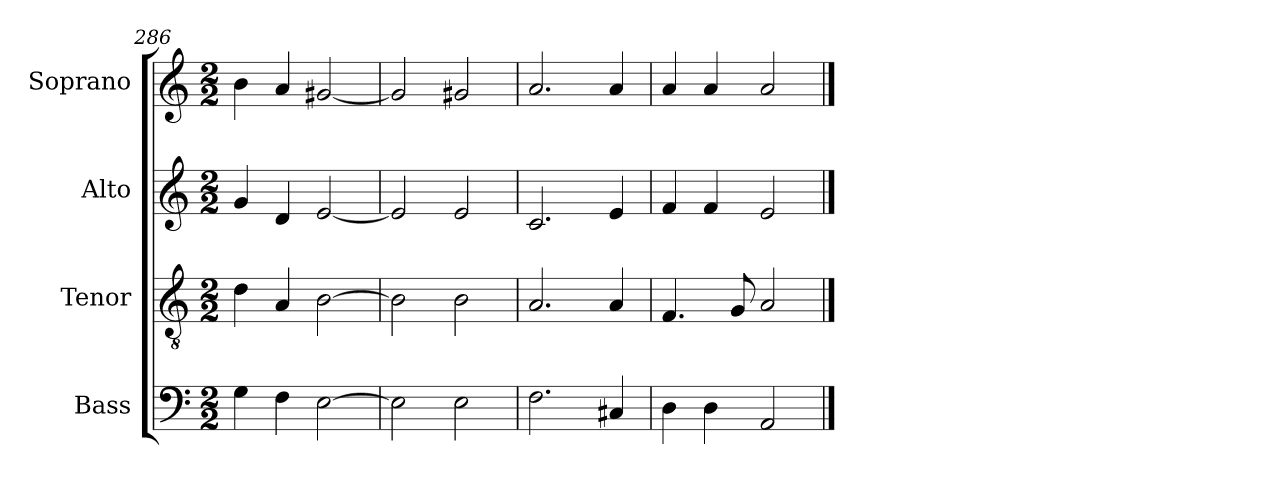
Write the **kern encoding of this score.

**kern	**kern	**kern	**kern
*part4	*part3	*part2	*part1
*staff4	*staff3	*staff2	*staff1
*I"Bass	*I"Tenor	*I"Alto	*I"Soprano
*I'B.	*I'T.	*I'A.	*I'S.
*clefF4	*clefGv2	*clefG2	*clefG2
*	*ITrd7c12	*	*
*k[]	*k[]	*k[]	*k[]
*C:	*C:	*C:	*C:
*M2/2	*M2/2	*M2/2	*M2/2
=286	=286	=286	=286
4G\	4D\	4g/	4b\
4F\	4AA/	4d/	4a/
[>2E\	[>2BB\	[<2e/	[<2g#X/
=287	=287	=287	=287
2E\]	2BB\]	2e/]	2g#/]
2E\	2BB\	2e/	2g#X/
=288	=288	=288	=288
2.F\	2.AA/	2.c/	2.a/
4C#X/	4AA/	4e/	4a/
=289	=289	=289	=289
4D\	4.FF/	4f/	4a/
4D\	.	4f/	4a/
.	8GG/	.	.
2AA/	2AA/	2e/	2a/
==	==	==	==
*-	*-	*-	*-
